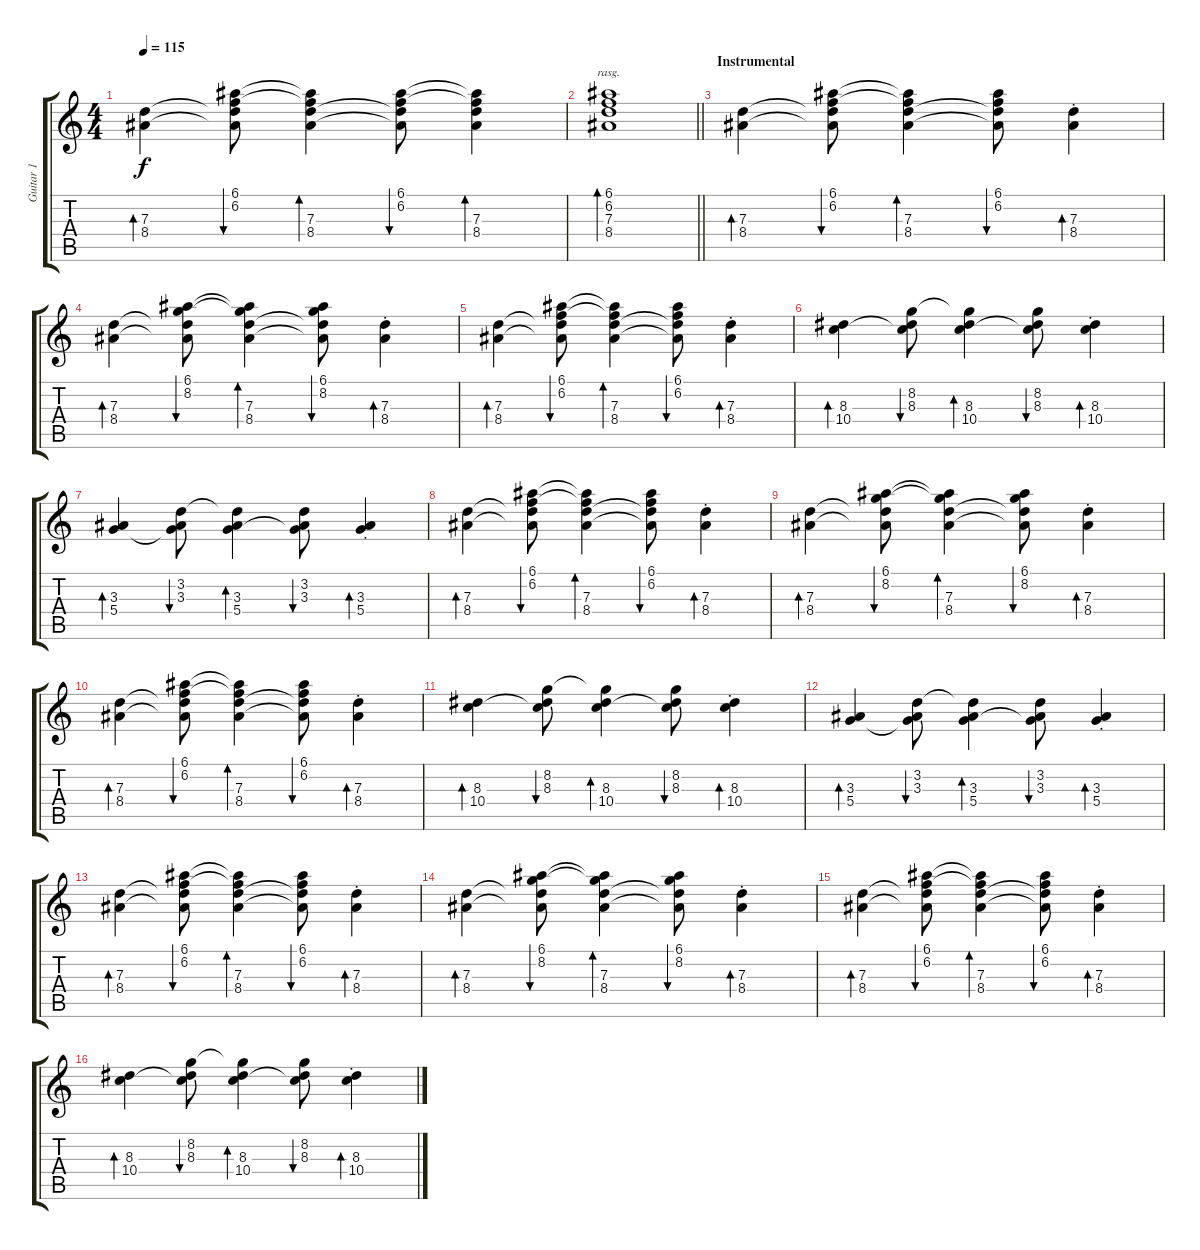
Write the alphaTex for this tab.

\track ("Guitar 1" "Guitar 1") {instrument electricguitarjazz}
\staff {score tabs}
\tuning (E4 B3 G3 D3 A2 E2) {hide}
\ts (4 4)
\tempo 115
\clef g2
\ks c
(7.3 8.4).4{bd 120 dy f} (6.1 6.2 7.3{t} 8.4{t}).8{bu 120} (6.1{t} 6.2{t} 7.3 8.4).4{bd 120} (6.1 6.2 7.3{t} 8.4{t}).8{bu 120} (6.1{t} 6.2{t} 7.3 8.4).4{bd 120} |
\barLineRight lightlight
(6.1 6.2 7.3 8.4).1{bd 240 rasg ii} |
\section ("" "Instrumental")
(7.3 8.4).4{bd 120} (6.1 6.2 7.3{t} 8.4{t}).8{bu 120} (6.1{t} 6.2{t} 7.3 8.4).4{bd 120} (6.1 6.2 7.3{t} 8.4{t}).8{bu 120} (7.3{st} 8.4{st}).4{bd 120} |
(7.3 8.4).4{bd 120} (6.1 8.2 7.3{t} 8.4{t}).8{bu 120} (6.1{t} 8.2{t} 7.3 8.4).4{bd 120} (6.1 8.2 7.3{t} 8.4{t}).8{bu 120} (7.3{st} 8.4{st}).4{bd 120} |
(7.3 8.4).4{bd 120} (6.1 6.2 7.3{t} 8.4{t}).8{bu 120} (6.1{t} 6.2{t} 7.3 8.4).4{bd 120} (6.1 6.2 7.3{t} 8.4{t}).8{bu 120} (7.3{st} 8.4{st}).4{bd 120} |
(8.3 10.4).4{bd 120} (8.2 8.3 10.4{t}).8{bu 120} (8.2{t} 8.3 10.4).4{bd 120} (8.2 8.3 10.4{t}).8{bu 120} (8.3{st} 10.4{st}).4{bd 120} |
(3.3 5.4).4{bd 120} (3.2 3.3 5.4{t}).8{bu 240} (3.2{t} 3.3 5.4).4{bd 120} (3.2 3.3 5.4{t}).8{bu 120} (3.3{st} 5.4{st}).4{bd 120} |
(7.3 8.4).4{bd 120} (6.1 6.2 7.3{t} 8.4{t}).8{bu 120} (6.1{t} 6.2{t} 7.3 8.4).4{bd 120} (6.1 6.2 7.3{t} 8.4{t}).8{bu 120} (7.3{st} 8.4{st}).4{bd 120} |
(7.3 8.4).4{bd 120} (6.1 8.2 7.3{t} 8.4{t}).8{bu 120} (6.1{t} 8.2{t} 7.3 8.4).4{bd 120} (6.1 8.2 7.3{t} 8.4{t}).8{bu 120} (7.3{st} 8.4{st}).4{bd 120} |
(7.3 8.4).4{bd 120} (6.1 6.2 7.3{t} 8.4{t}).8{bu 120} (6.1{t} 6.2{t} 7.3 8.4).4{bd 120} (6.1 6.2 7.3{t} 8.4{t}).8{bu 120} (7.3{st} 8.4{st}).4{bd 120} |
(8.3 10.4).4{bd 120} (8.2 8.3 10.4{t}).8{bu 120} (8.2{t} 8.3 10.4).4{bd 120} (8.2 8.3 10.4{t}).8{bu 120} (8.3{st} 10.4{st}).4{bd 120} |
(3.3 5.4).4{bd 120} (3.2 3.3 5.4{t}).8{bu 240} (3.2{t} 3.3 5.4).4{bd 120} (3.2 3.3 5.4{t}).8{bu 120} (3.3{st} 5.4{st}).4{bd 120} |
(7.3 8.4).4{bd 120} (6.1 6.2 7.3{t} 8.4{t}).8{bu 120} (6.1{t} 6.2{t} 7.3 8.4).4{bd 120} (6.1 6.2 7.3{t} 8.4{t}).8{bu 120} (7.3{st} 8.4{st}).4{bd 120} |
(7.3 8.4).4{bd 120} (6.1 8.2 7.3{t} 8.4{t}).8{bu 120} (6.1{t} 8.2{t} 7.3 8.4).4{bd 120} (6.1 8.2 7.3{t} 8.4{t}).8{bu 120} (7.3{st} 8.4{st}).4{bd 120} |
(7.3 8.4).4{bd 120} (6.1 6.2 7.3{t} 8.4{t}).8{bu 120} (6.1{t} 6.2{t} 7.3 8.4).4{bd 120} (6.1 6.2 7.3{t} 8.4{t}).8{bu 120} (7.3{st} 8.4{st}).4{bd 120} |
(8.3 10.4).4{bd 120} (8.2 8.3 10.4{t}).8{bu 120} (8.2{t} 8.3 10.4).4{bd 120} (8.2 8.3 10.4{t}).8{bu 120} (8.3{st} 10.4{st}).4{bd 120}
